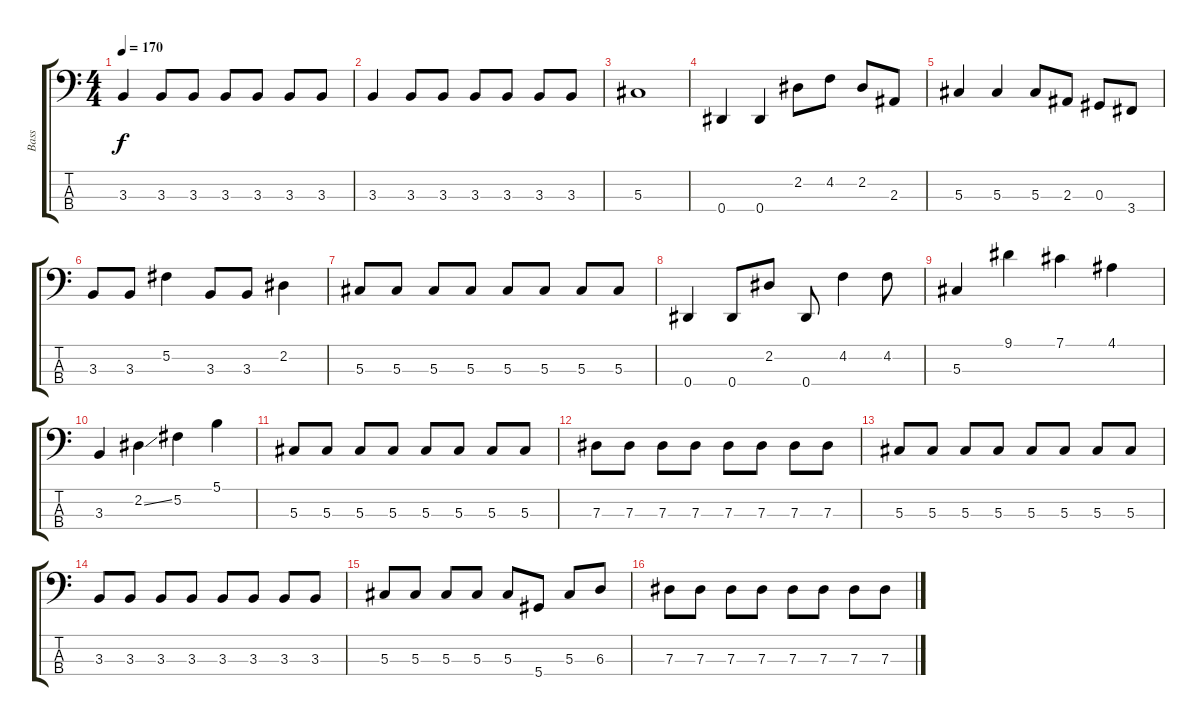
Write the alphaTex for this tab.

\track ("Bass" "Bass") {instrument electricbasspick}
\staff {score tabs}
\tuning (Gb2 Db2 Ab1 Eb1) {hide}
\ts (4 4)
\tempo 170
\clef f4
\ks c
3.3.4{dy f} 3.3.8 3.3.8 3.3.8 3.3.8 3.3.8 3.3.8 |
3.3.4 3.3.8 3.3.8 3.3.8 3.3.8 3.3.8 3.3.8 |
5.3.1 |
0.4.4 0.4.4 2.2.8 4.2.8 2.2.8 2.3.8 |
5.3.4 5.3.4 5.3.8 2.3.8 0.3.8 3.4.8 |
3.3.8 3.3.8 5.2.4 3.3.8 3.3.8 2.2.4 |
5.3.8 5.3.8 5.3.8 5.3.8 5.3.8 5.3.8 5.3.8 5.3.8 |
0.4.4 0.4.8 2.2.8 0.4.8 4.2.4 4.2.8 |
5.3.4 9.1.4 7.1.4 4.1.4 |
3.3.4 2.2{ss}.4 5.2.4 5.1.4 |
5.3.8 5.3.8 5.3.8 5.3.8 5.3.8 5.3.8 5.3.8 5.3.8 |
7.3.8 7.3.8 7.3.8 7.3.8 7.3.8 7.3.8 7.3.8 7.3.8 |
5.3.8 5.3.8 5.3.8 5.3.8 5.3.8 5.3.8 5.3.8 5.3.8 |
3.3.8 3.3.8 3.3.8 3.3.8 3.3.8 3.3.8 3.3.8 3.3.8 |
5.3.8 5.3.8 5.3.8 5.3.8 5.3.8 5.4.8 5.3.8 6.3.8 |
7.3.8 7.3.8 7.3.8 7.3.8 7.3.8 7.3.8 7.3.8 7.3.8
